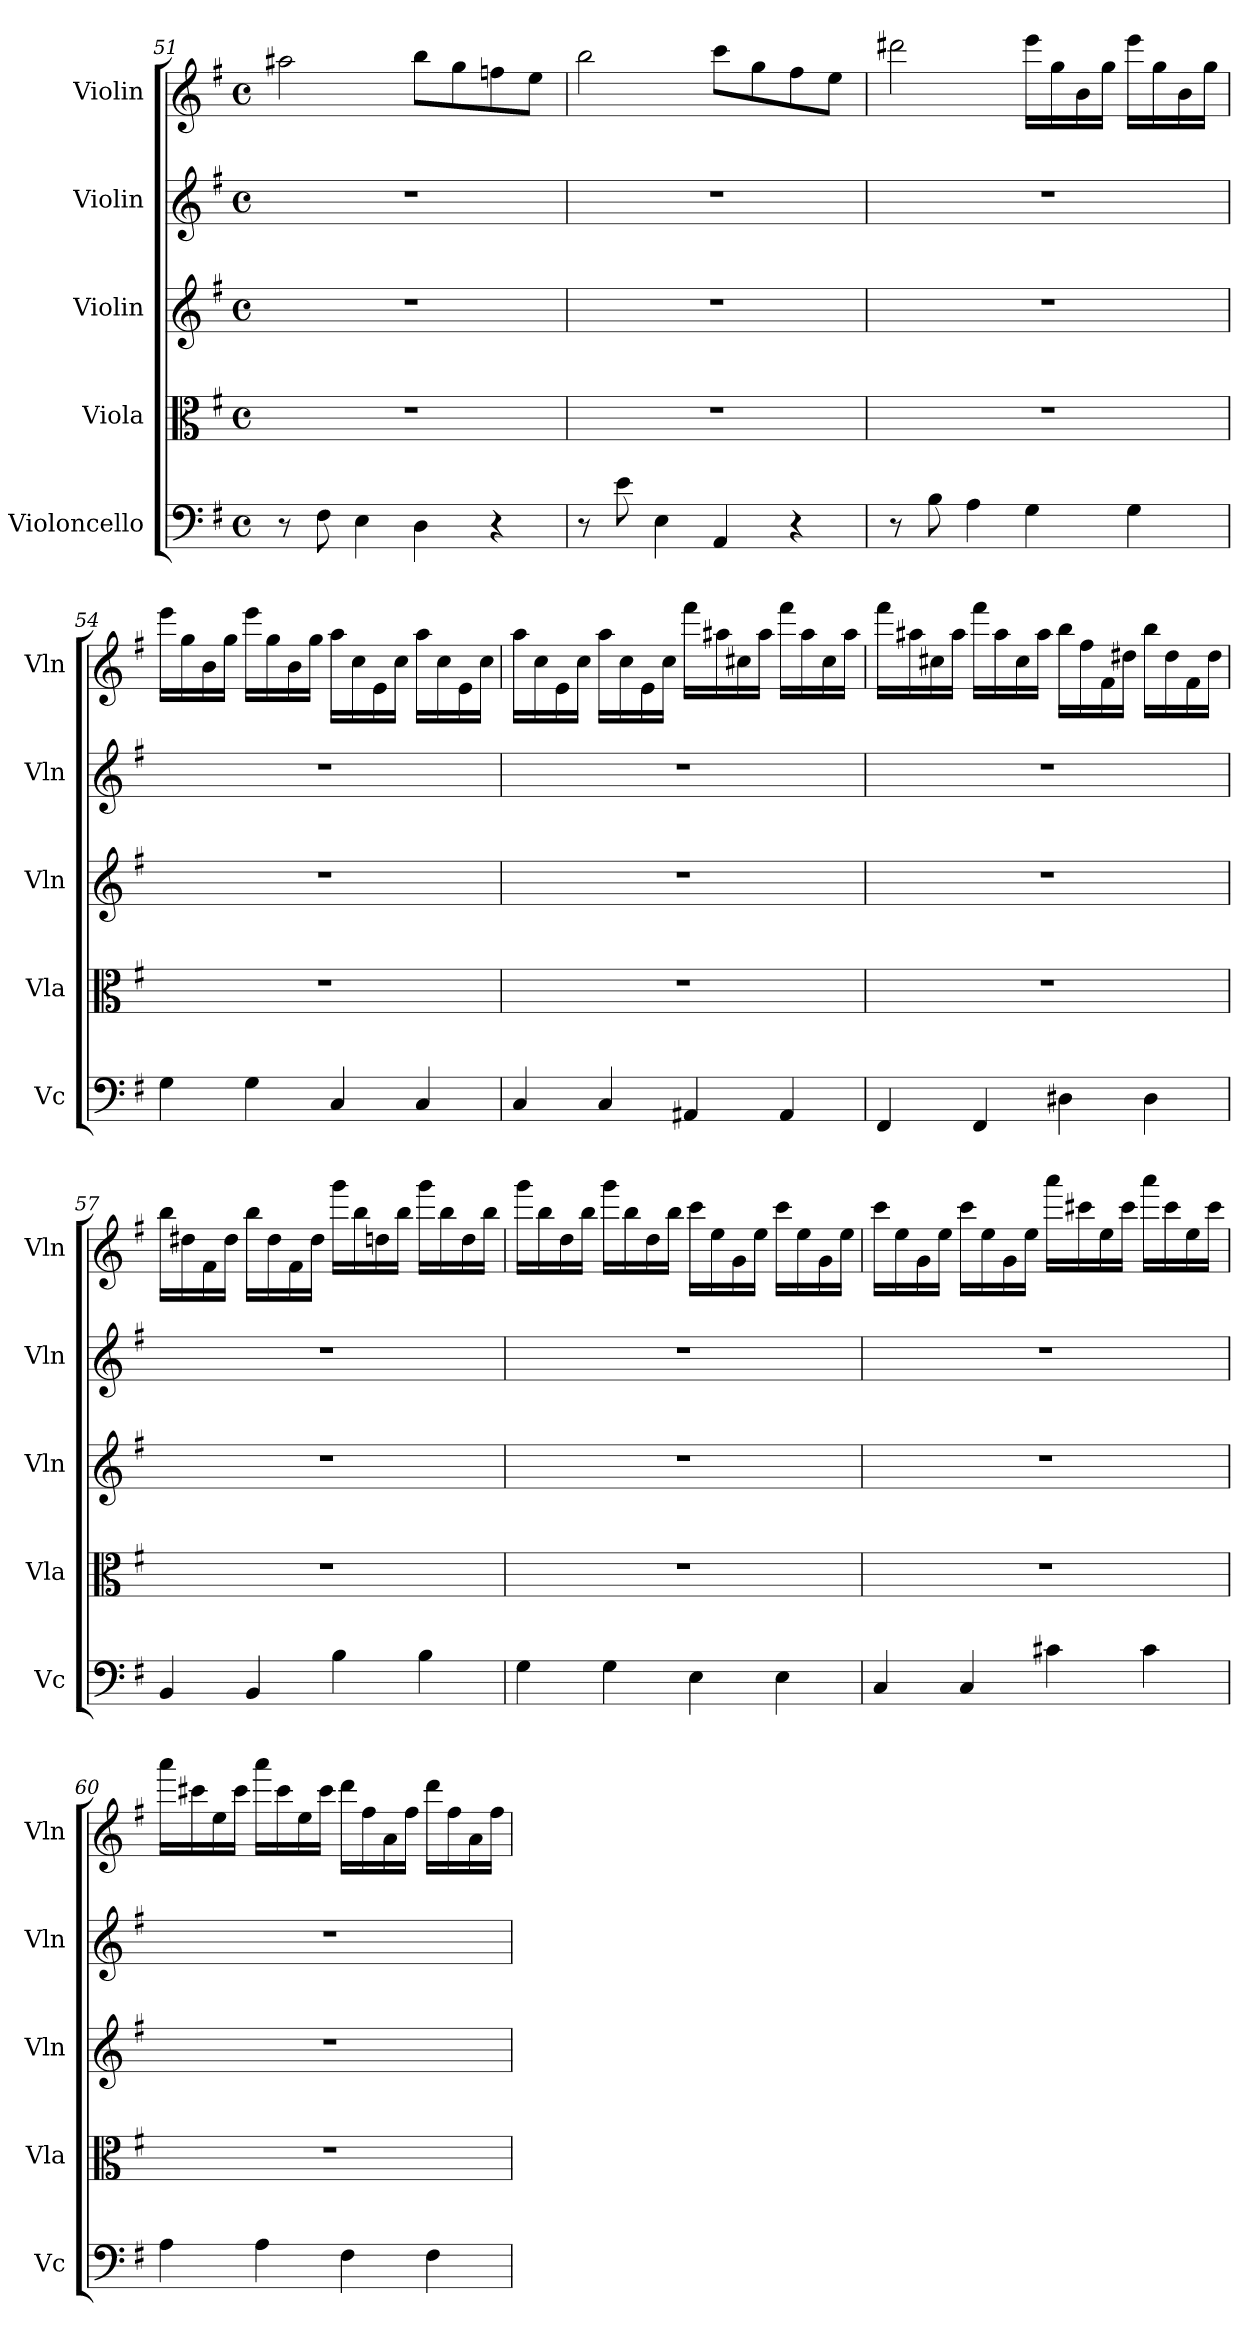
**kern	**kern	**kern	**kern	**kern
*part5	*part4	*part3	*part2	*part1
*staff5	*staff4	*staff3	*staff2	*staff1
*I"Violoncello	*I"Viola	*I"Violin	*I"Violin	*I"Violin
*I'Vc	*I'Vla	*I'Vln	*I'Vln	*I'Vln
*clefF4	*clefC3	*clefG2	*clefG2	*clefG2
*k[f#]	*k[f#]	*k[f#]	*k[f#]	*k[f#]
*M4/4	*M4/4	*M4/4	*M4/4	*M4/4
*met(c)	*met(c)	*met(c)	*met(c)	*met(c)
=51	=51	=51	=51	=51
8r	1r	1r	1r	2aa#X\
8F#\	.	.	.	.
4E\	.	.	.	.
4D\	.	.	.	8bb\L
.	.	.	.	8gg\
4r	.	.	.	8ffn\
.	.	.	.	8ee\J
=52	=52	=52	=52	=52
8r	1r	1r	1r	2bb\
8e\	.	.	.	.
4E\	.	.	.	.
4AA/	.	.	.	8ccc\L
.	.	.	.	8gg\
4r	.	.	.	8ff#\
.	.	.	.	8ee\J
=53	=53	=53	=53	=53
8r	1r	1r	1r	2ddd#X\
8B\	.	.	.	.
4A\	.	.	.	.
4G\	.	.	.	16eee\LL
.	.	.	.	16gg\
.	.	.	.	16b\
.	.	.	.	16gg\JJ
4G\	.	.	.	16eee\LL
.	.	.	.	16gg\
.	.	.	.	16b\
.	.	.	.	16gg\JJ
=54	=54	=54	=54	=54
4G\	1r	1r	1r	16eee\LL
.	.	.	.	16gg\
.	.	.	.	16b\
.	.	.	.	16gg\JJ
4G\	.	.	.	16eee\LL
.	.	.	.	16gg\
.	.	.	.	16b\
.	.	.	.	16gg\JJ
4C/	.	.	.	16aa\LL
.	.	.	.	16cc\
.	.	.	.	16e\
.	.	.	.	16cc\JJ
4C/	.	.	.	16aa\LL
.	.	.	.	16cc\
.	.	.	.	16e\
.	.	.	.	16cc\JJ
=55	=55	=55	=55	=55
4C/	1r	1r	1r	16aa\LL
.	.	.	.	16cc\
.	.	.	.	16e\
.	.	.	.	16cc\JJ
4C/	.	.	.	16aa\LL
.	.	.	.	16cc\
.	.	.	.	16e\
.	.	.	.	16cc\JJ
4AA#X/	.	.	.	16fff#\LL
.	.	.	.	16aa#X\
.	.	.	.	16cc#X\
.	.	.	.	16aa#\JJ
4AA#/	.	.	.	16fff#\LL
.	.	.	.	16aa#\
.	.	.	.	16cc#\
.	.	.	.	16aa#\JJ
=56	=56	=56	=56	=56
4FF#/	1r	1r	1r	16fff#\LL
.	.	.	.	16aa#X\
.	.	.	.	16cc#X\
.	.	.	.	16aa#\JJ
4FF#/	.	.	.	16fff#\LL
.	.	.	.	16aa#\
.	.	.	.	16cc#\
.	.	.	.	16aa#\JJ
4D#X\	.	.	.	16bb\LL
.	.	.	.	16ff#\
.	.	.	.	16f#\
.	.	.	.	16dd#X\JJ
4D#\	.	.	.	16bb\LL
.	.	.	.	16dd#\
.	.	.	.	16f#\
.	.	.	.	16dd#\JJ
=57	=57	=57	=57	=57
4BB/	1r	1r	1r	16bb\LL
.	.	.	.	16dd#X\
.	.	.	.	16f#\
.	.	.	.	16dd#\JJ
4BB/	.	.	.	16bb\LL
.	.	.	.	16dd#\
.	.	.	.	16f#\
.	.	.	.	16dd#\JJ
4B\	.	.	.	16ggg\LL
.	.	.	.	16bb\
.	.	.	.	16ddn\
.	.	.	.	16bb\JJ
4B\	.	.	.	16ggg\LL
.	.	.	.	16bb\
.	.	.	.	16dd\
.	.	.	.	16bb\JJ
=58	=58	=58	=58	=58
4G\	1r	1r	1r	16ggg\LL
.	.	.	.	16bb\
.	.	.	.	16dd\
.	.	.	.	16bb\JJ
4G\	.	.	.	16ggg\LL
.	.	.	.	16bb\
.	.	.	.	16dd\
.	.	.	.	16bb\JJ
4E\	.	.	.	16ccc\LL
.	.	.	.	16ee\
.	.	.	.	16g\
.	.	.	.	16ee\JJ
4E\	.	.	.	16ccc\LL
.	.	.	.	16ee\
.	.	.	.	16g\
.	.	.	.	16ee\JJ
=59	=59	=59	=59	=59
4C/	1r	1r	1r	16ccc\LL
.	.	.	.	16ee\
.	.	.	.	16g\
.	.	.	.	16ee\JJ
4C/	.	.	.	16ccc\LL
.	.	.	.	16ee\
.	.	.	.	16g\
.	.	.	.	16ee\JJ
4c#X\	.	.	.	16aaa\LL
.	.	.	.	16ccc#X\
.	.	.	.	16ee\
.	.	.	.	16ccc#\JJ
4c#\	.	.	.	16aaa\LL
.	.	.	.	16ccc#\
.	.	.	.	16ee\
.	.	.	.	16ccc#\JJ
=60	=60	=60	=60	=60
4A\	1r	1r	1r	16aaa\LL
.	.	.	.	16ccc#X\
.	.	.	.	16ee\
.	.	.	.	16ccc#\JJ
4A\	.	.	.	16aaa\LL
.	.	.	.	16ccc#\
.	.	.	.	16ee\
.	.	.	.	16ccc#\JJ
4F#\	.	.	.	16ddd\LL
.	.	.	.	16ff#\
.	.	.	.	16a\
.	.	.	.	16ff#\JJ
4F#\	.	.	.	16ddd\LL
.	.	.	.	16ff#\
.	.	.	.	16a\
.	.	.	.	16ff#\JJ
=	=	=	=	=
*-	*-	*-	*-	*-
